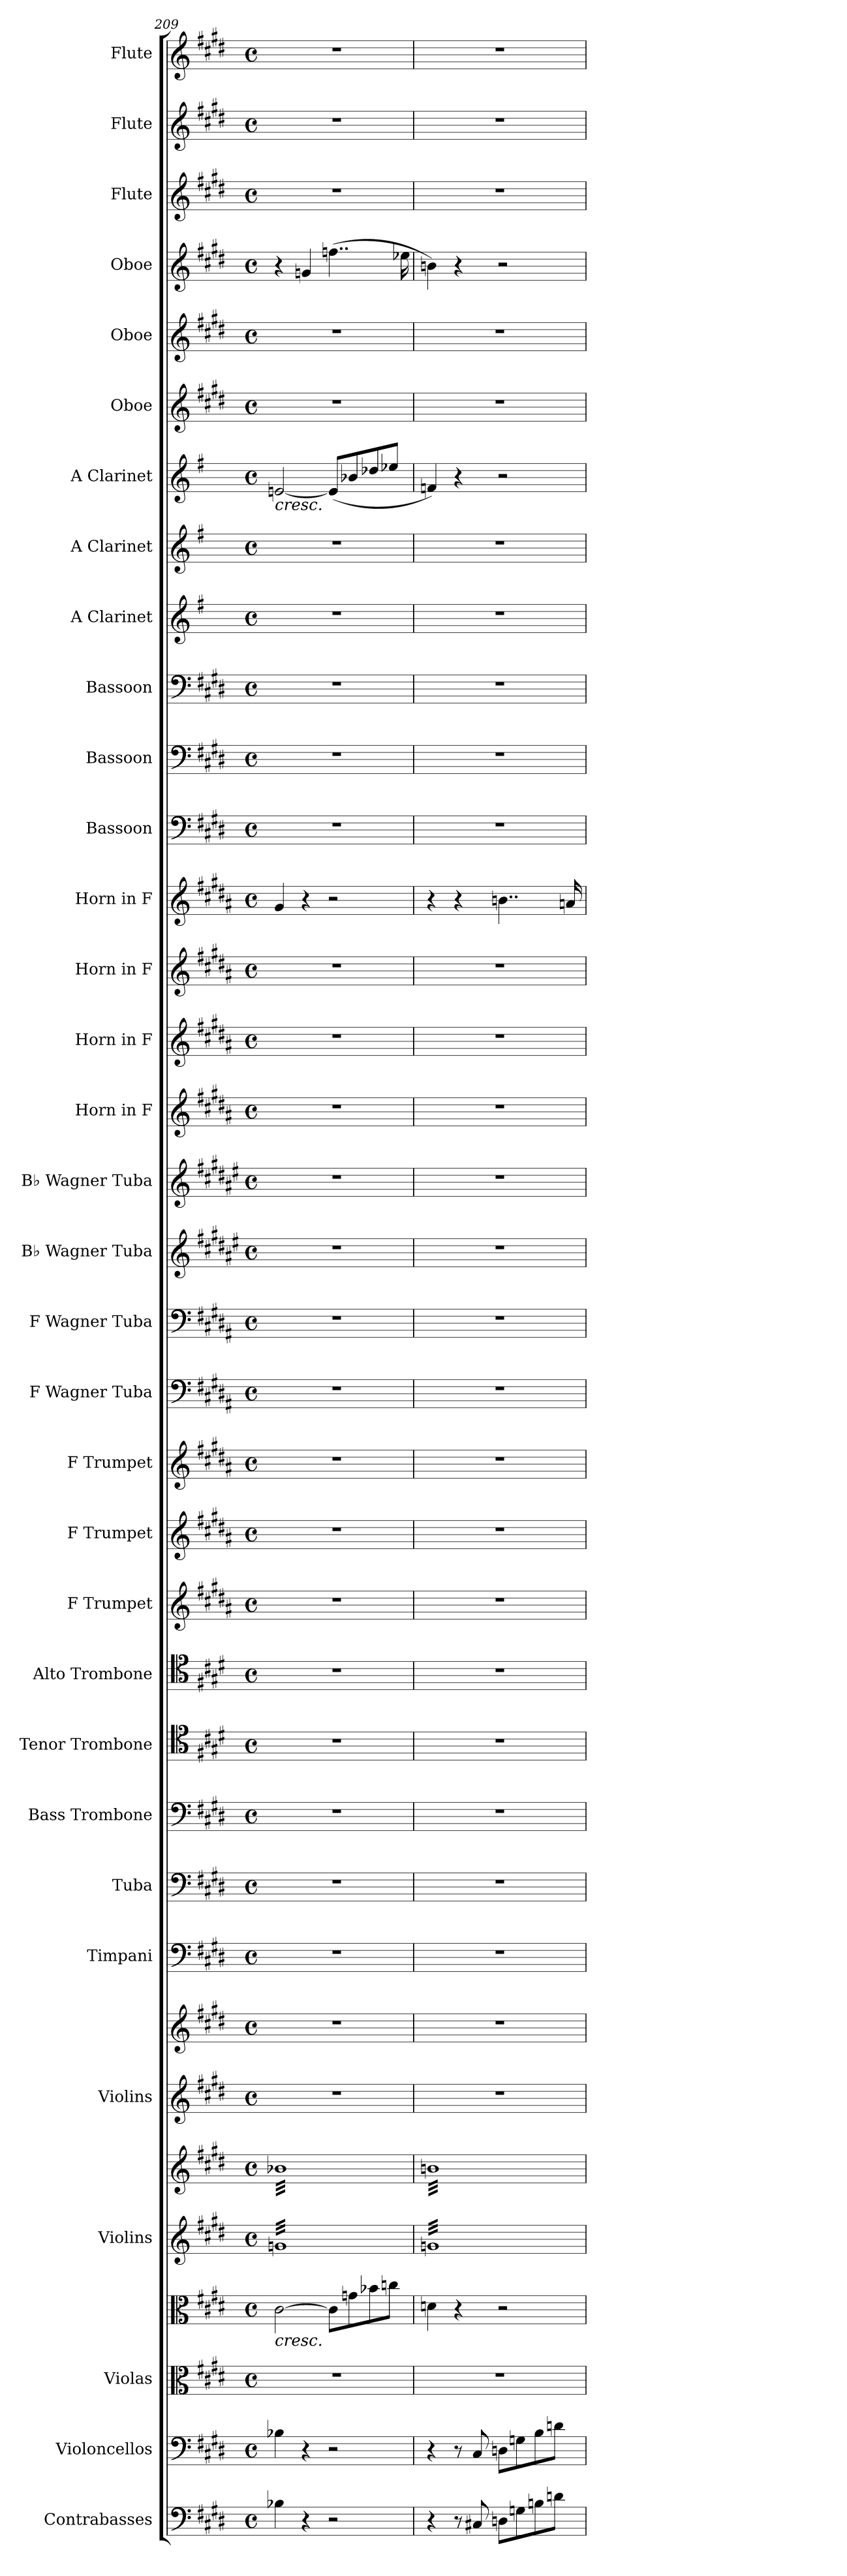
**kern	**kern	**kern	**kern	**kern	**kern	**kern	**kern	**kern	**kern	**kern	**kern	**kern	**kern	**kern	**kern	**kern	**kern	**kern	**kern	**kern	**kern	**kern	**kern	**kern	**kern	**kern	**kern	**kern	**kern	**kern	**kern	**kern	**kern	**kern	**kern
*part33	*part32	*part31	*part31	*part30	*part30	*part29	*part29	*part28	*part27	*part26	*part25	*part24	*part23	*part22	*part21	*part20	*part19	*part18	*part17	*part16	*part15	*part14	*part13	*part12	*part11	*part10	*part9	*part8	*part7	*part6	*part5	*part4	*part3	*part2	*part1
*staff36	*staff35	*staff34	*staff33	*staff32	*staff31	*staff30	*staff29	*staff28	*staff27	*staff26	*staff25	*staff24	*staff23	*staff22	*staff21	*staff20	*staff19	*staff18	*staff17	*staff16	*staff15	*staff14	*staff13	*staff12	*staff11	*staff10	*staff9	*staff8	*staff7	*staff6	*staff5	*staff4	*staff3	*staff2	*staff1
*I"Contrabasses	*I"Violoncellos	*I"Violas	*	*I"Violins	*	*I"Violins	*	*I"Timpani	*I"Tuba	*I"Bass Trombone	*I"Tenor Trombone	*I"Alto Trombone	*I"F Trumpet	*I"F Trumpet	*I"F Trumpet	*I"F Wagner Tuba	*I"F Wagner Tuba	*I"B♭ Wagner Tuba	*I"B♭ Wagner Tuba	*I"Horn in F	*I"Horn in F	*I"Horn in F	*I"Horn in F	*I"Bassoon	*I"Bassoon	*I"Bassoon	*I"A Clarinet	*I"A Clarinet	*I"A Clarinet	*I"Oboe	*I"Oboe	*I"Oboe	*I"Flute	*I"Flute	*I"Flute
*I'Cbs.	*I'Vcs.	*I'Vlas.	*	*I'Vlns.	*	*I'Vlns.	*	*I'Timp.	*I'Tba.	*I'B. Tbn.	*I'T. Tbn.	*I'A. Tbn.	*I'F Tpt.	*I'F Tpt.	*I'F Tpt.	*I'F Wag. Tu.	*I'F Wag. Tu.	*I'B♭ Wag. Tu.	*I'B♭ Wag. Tu.	*	*	*	*	*I'Bsn.	*I'Bsn.	*I'Bsn.	*I'A Cl.	*I'A Cl.	*I'A Cl.	*I'Ob.	*I'Ob.	*I'Ob.	*I'Fl.	*I'Fl.	*I'Fl.
*clefF4	*clefF4	*clefC3	*clefC3	*clefG2	*clefG2	*clefG2	*clefG2	*clefF4	*clefF4	*clefF4	*clefC4	*clefC4	*clefG2	*clefG2	*clefG2	*clefF4	*clefF4	*clefG2	*clefG2	*clefG2	*clefG2	*clefG2	*clefG2	*clefF4	*clefF4	*clefF4	*clefG2	*clefG2	*clefG2	*clefG2	*clefG2	*clefG2	*clefG2	*clefG2	*clefG2
*ITrd7c12	*	*	*	*	*	*	*	*	*	*	*	*	*ITrd-3c-5	*ITrd-3c-5	*ITrd-3c-5	*ITrd4c7	*ITrd4c7	*ITrd1c2	*ITrd1c2	*ITrd4c7	*ITrd4c7	*ITrd4c7	*ITrd4c7	*	*	*	*ITrd2c3	*ITrd2c3	*ITrd2c3	*	*	*	*	*	*
*k[f#c#g#d#]	*k[f#c#g#d#]	*k[f#c#g#d#]	*k[f#c#g#d#]	*k[f#c#g#d#]	*k[f#c#g#d#]	*k[f#c#g#d#]	*k[f#c#g#d#]	*k[f#c#g#d#]	*k[f#c#g#d#]	*k[f#c#g#d#]	*k[f#c#g#d#]	*k[f#c#g#d#]	*k[f#c#g#d#]	*k[f#c#g#d#]	*k[f#c#g#d#]	*k[f#c#g#d#]	*k[f#c#g#d#]	*k[f#c#g#d#]	*k[f#c#g#d#]	*k[f#c#g#d#]	*k[f#c#g#d#]	*k[f#c#g#d#]	*k[f#c#g#d#]	*k[f#c#g#d#]	*k[f#c#g#d#]	*k[f#c#g#d#]	*k[f#c#g#d#]	*k[f#c#g#d#]	*k[f#c#g#d#]	*k[f#c#g#d#]	*k[f#c#g#d#]	*k[f#c#g#d#]	*k[f#c#g#d#]	*k[f#c#g#d#]	*k[f#c#g#d#]
*M4/4	*M4/4	*M4/4	*M4/4	*M4/4	*M4/4	*M4/4	*M4/4	*M4/4	*M4/4	*M4/4	*M4/4	*M4/4	*M4/4	*M4/4	*M4/4	*M4/4	*M4/4	*M4/4	*M4/4	*M4/4	*M4/4	*M4/4	*M4/4	*M4/4	*M4/4	*M4/4	*M4/4	*M4/4	*M4/4	*M4/4	*M4/4	*M4/4	*M4/4	*M4/4	*M4/4
*met(c)	*met(c)	*met(c)	*met(c)	*met(c)	*met(c)	*met(c)	*met(c)	*met(c)	*met(c)	*met(c)	*met(c)	*met(c)	*met(c)	*met(c)	*met(c)	*met(c)	*met(c)	*met(c)	*met(c)	*met(c)	*met(c)	*met(c)	*met(c)	*met(c)	*met(c)	*met(c)	*met(c)	*met(c)	*met(c)	*met(c)	*met(c)	*met(c)	*met(c)	*met(c)	*met(c)
=209	=209	=209	=209	=209	=209	=209	=209	=209	=209	=209	=209	=209	=209	=209	=209	=209	=209	=209	=209	=209	=209	=209	=209	=209	=209	=209	=209	=209	=209	=209	=209	=209	=209	=209	=209
!	!	!	!	!	!	!	!	!	!	!	!	!	!	!	!	!	!	!	!	!	!	!	!	!	!	!	!	!	!LO:TX:b:i:t=cresc.	!	!	!	!	!	!
!	!	!	!LO:TX:b:i:t=cresc.	!	!	!	!	!	!	!	!	!	!	!	!	!	!	!	!	!	!	!	!	!	!	!	!	!	!	!	!	!	!	!	!
*	*	*	*	*tremolo	*	*	*	*	*	*	*	*	*	*	*	*	*	*	*	*	*	*	*	*	*	*	*	*	*	*	*	*	*	*	*
*	*	*	*	*	*tremolo	*	*	*	*	*	*	*	*	*	*	*	*	*	*	*	*	*	*	*	*	*	*	*	*	*	*	*	*	*	*
4BB-X\	4B-X\	1r	[2c#\	32gnLLL	32b-XLLL	1r	1r	1r	1r	1r	1r	1r	1r	1r	1r	1r	1r	1r	1r	1r	1r	1r	4c#/	1r	1r	1r	1r	1r	[2c#X/	1r	1r	4r	1r	1r	1r
.	.	.	.	32gn	32b-X	.	.	.	.	.	.	.	.	.	.	.	.	.	.	.	.	.	.	.	.	.	.	.	.	.	.	.	.	.	.
.	.	.	.	32gn	32b-X	.	.	.	.	.	.	.	.	.	.	.	.	.	.	.	.	.	.	.	.	.	.	.	.	.	.	.	.	.	.
.	.	.	.	32gn	32b-X	.	.	.	.	.	.	.	.	.	.	.	.	.	.	.	.	.	.	.	.	.	.	.	.	.	.	.	.	.	.
.	.	.	.	32gn	32b-X	.	.	.	.	.	.	.	.	.	.	.	.	.	.	.	.	.	.	.	.	.	.	.	.	.	.	.	.	.	.
.	.	.	.	32gn	32b-X	.	.	.	.	.	.	.	.	.	.	.	.	.	.	.	.	.	.	.	.	.	.	.	.	.	.	.	.	.	.
.	.	.	.	32gn	32b-X	.	.	.	.	.	.	.	.	.	.	.	.	.	.	.	.	.	.	.	.	.	.	.	.	.	.	.	.	.	.
.	.	.	.	32gn	32b-X	.	.	.	.	.	.	.	.	.	.	.	.	.	.	.	.	.	.	.	.	.	.	.	.	.	.	.	.	.	.
4r	4r	.	.	32gn	32b-X	.	.	.	.	.	.	.	.	.	.	.	.	.	.	.	.	.	4r	.	.	.	.	.	.	.	.	4gn/	.	.	.
.	.	.	.	32gn	32b-X	.	.	.	.	.	.	.	.	.	.	.	.	.	.	.	.	.	.	.	.	.	.	.	.	.	.	.	.	.	.
.	.	.	.	32gn	32b-X	.	.	.	.	.	.	.	.	.	.	.	.	.	.	.	.	.	.	.	.	.	.	.	.	.	.	.	.	.	.
.	.	.	.	32gn	32b-X	.	.	.	.	.	.	.	.	.	.	.	.	.	.	.	.	.	.	.	.	.	.	.	.	.	.	.	.	.	.
.	.	.	.	32gn	32b-X	.	.	.	.	.	.	.	.	.	.	.	.	.	.	.	.	.	.	.	.	.	.	.	.	.	.	.	.	.	.
.	.	.	.	32gn	32b-X	.	.	.	.	.	.	.	.	.	.	.	.	.	.	.	.	.	.	.	.	.	.	.	.	.	.	.	.	.	.
.	.	.	.	32gn	32b-X	.	.	.	.	.	.	.	.	.	.	.	.	.	.	.	.	.	.	.	.	.	.	.	.	.	.	.	.	.	.
.	.	.	.	32gn	32b-X	.	.	.	.	.	.	.	.	.	.	.	.	.	.	.	.	.	.	.	.	.	.	.	.	.	.	.	.	.	.
2r	2r	.	8c#\L]	32gn	32b-X	.	.	.	.	.	.	.	.	.	.	.	.	.	.	.	.	.	2r	.	.	.	.	.	(<8c#/L]	.	.	(>4..ffn\	.	.	.
.	.	.	.	32gn	32b-X	.	.	.	.	.	.	.	.	.	.	.	.	.	.	.	.	.	.	.	.	.	.	.	.	.	.	.	.	.	.
.	.	.	.	32gn	32b-X	.	.	.	.	.	.	.	.	.	.	.	.	.	.	.	.	.	.	.	.	.	.	.	.	.	.	.	.	.	.
.	.	.	.	32gn	32b-X	.	.	.	.	.	.	.	.	.	.	.	.	.	.	.	.	.	.	.	.	.	.	.	.	.	.	.	.	.	.
.	.	.	8gn\	32gn	32b-X	.	.	.	.	.	.	.	.	.	.	.	.	.	.	.	.	.	.	.	.	.	.	.	8gn/	.	.	.	.	.	.
.	.	.	.	32gn	32b-X	.	.	.	.	.	.	.	.	.	.	.	.	.	.	.	.	.	.	.	.	.	.	.	.	.	.	.	.	.	.
.	.	.	.	32gn	32b-X	.	.	.	.	.	.	.	.	.	.	.	.	.	.	.	.	.	.	.	.	.	.	.	.	.	.	.	.	.	.
.	.	.	.	32gn	32b-X	.	.	.	.	.	.	.	.	.	.	.	.	.	.	.	.	.	.	.	.	.	.	.	.	.	.	.	.	.	.
.	.	.	8b-X\	32gn	32b-X	.	.	.	.	.	.	.	.	.	.	.	.	.	.	.	.	.	.	.	.	.	.	.	8b-X/	.	.	.	.	.	.
.	.	.	.	32gn	32b-X	.	.	.	.	.	.	.	.	.	.	.	.	.	.	.	.	.	.	.	.	.	.	.	.	.	.	.	.	.	.
.	.	.	.	32gn	32b-X	.	.	.	.	.	.	.	.	.	.	.	.	.	.	.	.	.	.	.	.	.	.	.	.	.	.	.	.	.	.
.	.	.	.	32gn	32b-X	.	.	.	.	.	.	.	.	.	.	.	.	.	.	.	.	.	.	.	.	.	.	.	.	.	.	.	.	.	.
.	.	.	8ccn\J	32gn	32b-X	.	.	.	.	.	.	.	.	.	.	.	.	.	.	.	.	.	.	.	.	.	.	.	8ccn/J	.	.	.	.	.	.
.	.	.	.	32gn	32b-X	.	.	.	.	.	.	.	.	.	.	.	.	.	.	.	.	.	.	.	.	.	.	.	.	.	.	.	.	.	.
.	.	.	.	32gn	32b-X	.	.	.	.	.	.	.	.	.	.	.	.	.	.	.	.	.	.	.	.	.	.	.	.	.	.	16ee-X\	.	.	.
.	.	.	.	32gnJJJ	32b-XJJJ	.	.	.	.	.	.	.	.	.	.	.	.	.	.	.	.	.	.	.	.	.	.	.	.	.	.	.	.	.	.
=210	=210	=210	=210	=210	=210	=210	=210	=210	=210	=210	=210	=210	=210	=210	=210	=210	=210	=210	=210	=210	=210	=210	=210	=210	=210	=210	=210	=210	=210	=210	=210	=210	=210	=210	=210
4r	4r	1r	4dn\	32gnLLL	32bnLLL	1r	1r	1r	1r	1r	1r	1r	1r	1r	1r	1r	1r	1r	1r	1r	1r	1r	4r	1r	1r	1r	1r	1r	4dn/)	1r	1r	4bn\)	1r	1r	1r
.	.	.	.	32gn	32bn	.	.	.	.	.	.	.	.	.	.	.	.	.	.	.	.	.	.	.	.	.	.	.	.	.	.	.	.	.	.
.	.	.	.	32gn	32bn	.	.	.	.	.	.	.	.	.	.	.	.	.	.	.	.	.	.	.	.	.	.	.	.	.	.	.	.	.	.
.	.	.	.	32gn	32bn	.	.	.	.	.	.	.	.	.	.	.	.	.	.	.	.	.	.	.	.	.	.	.	.	.	.	.	.	.	.
.	.	.	.	32gn	32bn	.	.	.	.	.	.	.	.	.	.	.	.	.	.	.	.	.	.	.	.	.	.	.	.	.	.	.	.	.	.
.	.	.	.	32gn	32bn	.	.	.	.	.	.	.	.	.	.	.	.	.	.	.	.	.	.	.	.	.	.	.	.	.	.	.	.	.	.
.	.	.	.	32gn	32bn	.	.	.	.	.	.	.	.	.	.	.	.	.	.	.	.	.	.	.	.	.	.	.	.	.	.	.	.	.	.
.	.	.	.	32gn	32bn	.	.	.	.	.	.	.	.	.	.	.	.	.	.	.	.	.	.	.	.	.	.	.	.	.	.	.	.	.	.
8r	8r	.	4r	32gn	32bn	.	.	.	.	.	.	.	.	.	.	.	.	.	.	.	.	.	4r	.	.	.	.	.	4r	.	.	4r	.	.	.
.	.	.	.	32gn	32bn	.	.	.	.	.	.	.	.	.	.	.	.	.	.	.	.	.	.	.	.	.	.	.	.	.	.	.	.	.	.
.	.	.	.	32gn	32bn	.	.	.	.	.	.	.	.	.	.	.	.	.	.	.	.	.	.	.	.	.	.	.	.	.	.	.	.	.	.
.	.	.	.	32gn	32bn	.	.	.	.	.	.	.	.	.	.	.	.	.	.	.	.	.	.	.	.	.	.	.	.	.	.	.	.	.	.
8CC#X/	8C#/	.	.	32gn	32bn	.	.	.	.	.	.	.	.	.	.	.	.	.	.	.	.	.	.	.	.	.	.	.	.	.	.	.	.	.	.
.	.	.	.	32gn	32bn	.	.	.	.	.	.	.	.	.	.	.	.	.	.	.	.	.	.	.	.	.	.	.	.	.	.	.	.	.	.
.	.	.	.	32gn	32bn	.	.	.	.	.	.	.	.	.	.	.	.	.	.	.	.	.	.	.	.	.	.	.	.	.	.	.	.	.	.
.	.	.	.	32gn	32bn	.	.	.	.	.	.	.	.	.	.	.	.	.	.	.	.	.	.	.	.	.	.	.	.	.	.	.	.	.	.
8DDn\L	8Dn\L	.	2r	32gn	32bn	.	.	.	.	.	.	.	.	.	.	.	.	.	.	.	.	.	4..en\	.	.	.	.	.	2r	.	.	2r	.	.	.
.	.	.	.	32gn	32bn	.	.	.	.	.	.	.	.	.	.	.	.	.	.	.	.	.	.	.	.	.	.	.	.	.	.	.	.	.	.
.	.	.	.	32gn	32bn	.	.	.	.	.	.	.	.	.	.	.	.	.	.	.	.	.	.	.	.	.	.	.	.	.	.	.	.	.	.
.	.	.	.	32gn	32bn	.	.	.	.	.	.	.	.	.	.	.	.	.	.	.	.	.	.	.	.	.	.	.	.	.	.	.	.	.	.
8GGn\	8Gn\	.	.	32gn	32bn	.	.	.	.	.	.	.	.	.	.	.	.	.	.	.	.	.	.	.	.	.	.	.	.	.	.	.	.	.	.
.	.	.	.	32gn	32bn	.	.	.	.	.	.	.	.	.	.	.	.	.	.	.	.	.	.	.	.	.	.	.	.	.	.	.	.	.	.
.	.	.	.	32gn	32bn	.	.	.	.	.	.	.	.	.	.	.	.	.	.	.	.	.	.	.	.	.	.	.	.	.	.	.	.	.	.
.	.	.	.	32gn	32bn	.	.	.	.	.	.	.	.	.	.	.	.	.	.	.	.	.	.	.	.	.	.	.	.	.	.	.	.	.	.
8BBn\	8B\	.	.	32gn	32bn	.	.	.	.	.	.	.	.	.	.	.	.	.	.	.	.	.	.	.	.	.	.	.	.	.	.	.	.	.	.
.	.	.	.	32gn	32bn	.	.	.	.	.	.	.	.	.	.	.	.	.	.	.	.	.	.	.	.	.	.	.	.	.	.	.	.	.	.
.	.	.	.	32gn	32bn	.	.	.	.	.	.	.	.	.	.	.	.	.	.	.	.	.	.	.	.	.	.	.	.	.	.	.	.	.	.
.	.	.	.	32gn	32bn	.	.	.	.	.	.	.	.	.	.	.	.	.	.	.	.	.	.	.	.	.	.	.	.	.	.	.	.	.	.
8Dn\J	8dn\J	.	.	32gn	32bn	.	.	.	.	.	.	.	.	.	.	.	.	.	.	.	.	.	.	.	.	.	.	.	.	.	.	.	.	.	.
.	.	.	.	32gn	32bn	.	.	.	.	.	.	.	.	.	.	.	.	.	.	.	.	.	.	.	.	.	.	.	.	.	.	.	.	.	.
.	.	.	.	32gn	32bn	.	.	.	.	.	.	.	.	.	.	.	.	.	.	.	.	.	16dn/	.	.	.	.	.	.	.	.	.	.	.	.
.	.	.	.	32gnJJJ	32bnJJJ	.	.	.	.	.	.	.	.	.	.	.	.	.	.	.	.	.	.	.	.	.	.	.	.	.	.	.	.	.	.
*	*	*	*	*	*Xtremolo	*	*	*	*	*	*	*	*	*	*	*	*	*	*	*	*	*	*	*	*	*	*	*	*	*	*	*	*	*	*
*	*	*	*	*Xtremolo	*	*	*	*	*	*	*	*	*	*	*	*	*	*	*	*	*	*	*	*	*	*	*	*	*	*	*	*	*	*	*
=	=	=	=	=	=	=	=	=	=	=	=	=	=	=	=	=	=	=	=	=	=	=	=	=	=	=	=	=	=	=	=	=	=	=	=
*-	*-	*-	*-	*-	*-	*-	*-	*-	*-	*-	*-	*-	*-	*-	*-	*-	*-	*-	*-	*-	*-	*-	*-	*-	*-	*-	*-	*-	*-	*-	*-	*-	*-	*-	*-
